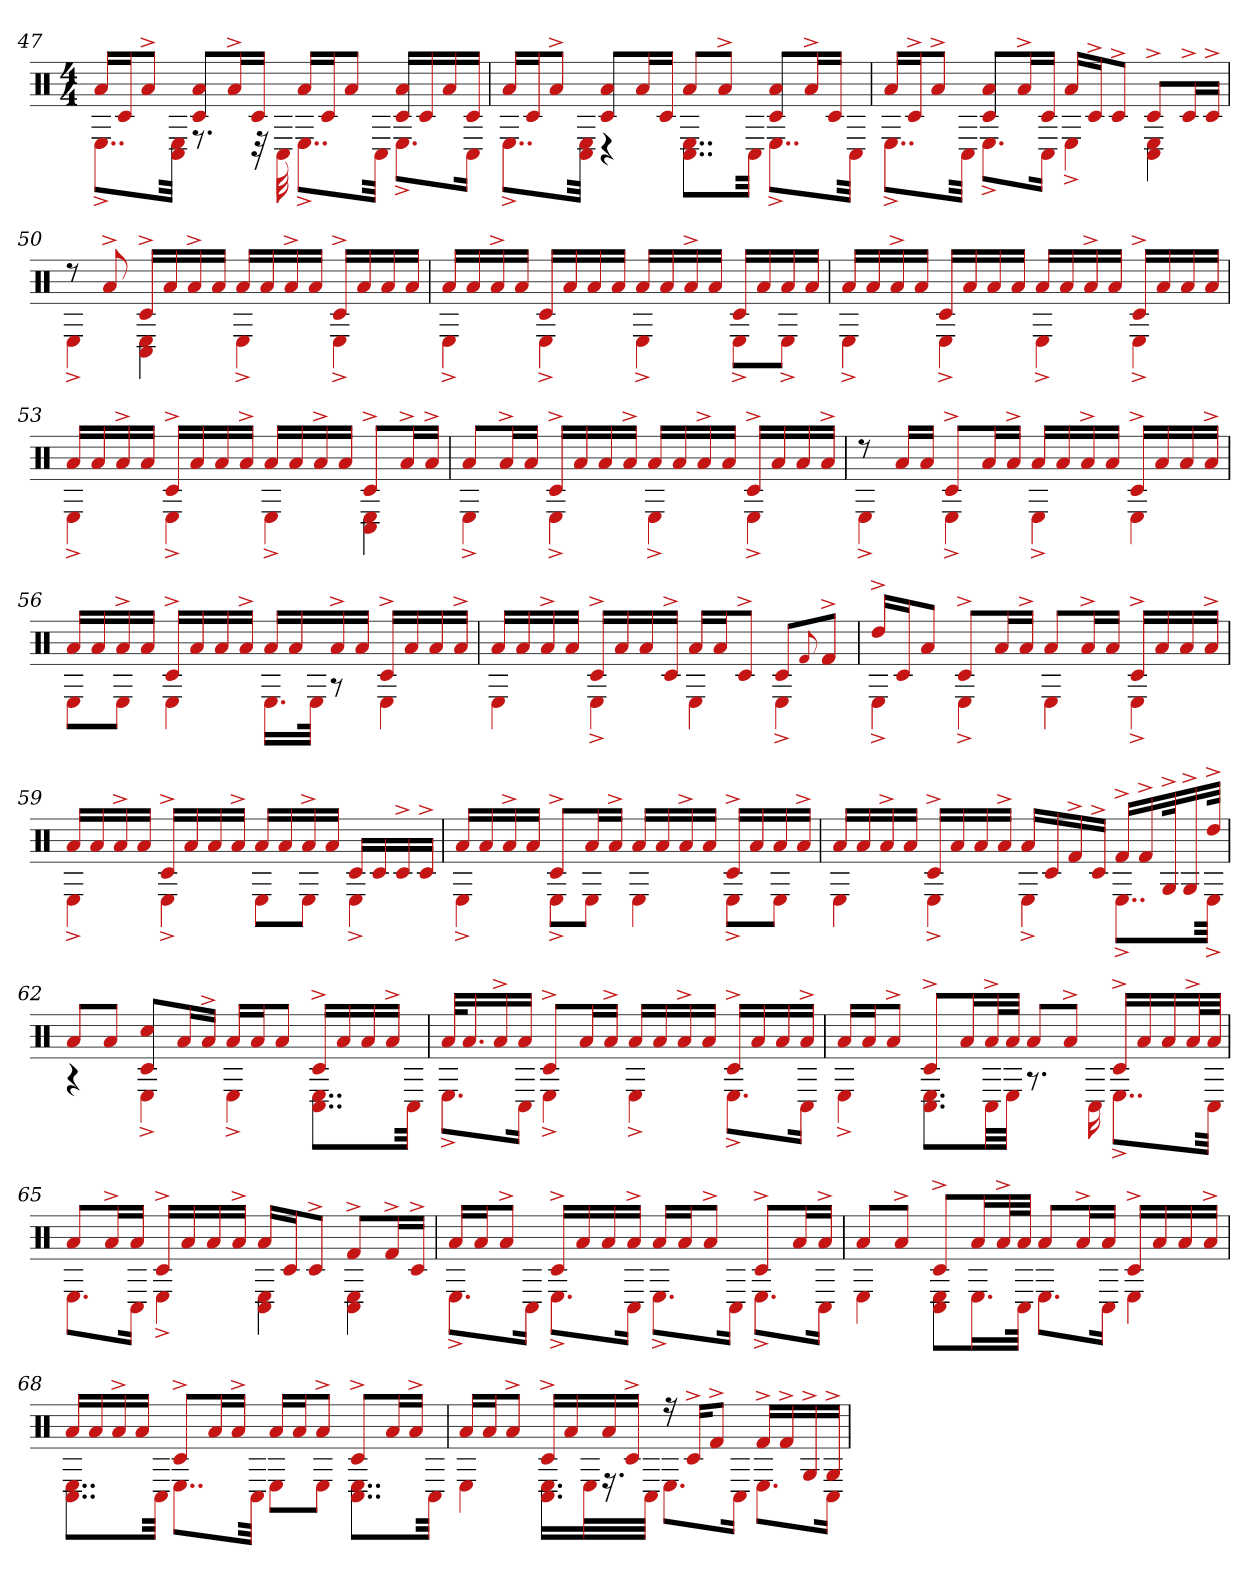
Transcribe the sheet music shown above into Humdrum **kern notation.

**kern
*part1
*staff1
*clefX
*k[]
*M4/4
=47
*^
16aLL	8..E^L
16c#J	.
8a^J	.
.	32C# 32EJkk
8a 8c#L	8.r
16a^L	.
16c#JJ	32r
.	32C#
16aLL	8..E^L
16c#J	.
8aJ	.
.	32C#Jkk
16a 16c#LL	8.E^L
16c#	.
16a	.
16c#JJ	16C#Jk
=48	=48
16aLL	8..E^L
16c#J	.
8a^J	.
.	32C# 32EJkk
8a 8c#L	4r
16aL	.
16c#JJ	.
8aL	8..C# 8..EL
8a^J	.
.	32C#Jkk
8c# 8aL	8..E^L
16a^L	.
16c#JJ	.
.	32C#Jkk
=49	=49
16aLL	8..E^L
16c#^J	.
8a^J	.
.	32C#Jkk
8c# 8aL	8.E^L
16a^L	.
16c#JJ	16C#Jk
16aLL	4E^
16c#^J	.
8c#^J	.
8c#^L	4C# 4E
16c#^L	.
16c#^JJ	.
=50	=50
8r	4E^
8a^	.
16c#^LL	4C# 4E
16a	.
16a^	.
16aJJ	.
16aLL	4E^
16a	.
16a^	.
16aJJ	.
16c#^LL	4E^
16a	.
16a	.
16aJJ	.
=51	=51
16aLL	4E^
16a	.
16a^	.
16aJJ	.
16c#LL	4E^
16a	.
16a	.
16aJJ	.
16aLL	4E^
16a	.
16a^	.
16aJJ	.
16c#LL	8E^L
16a	.
16a	8E^J
16aJJ	.
=52	=52
16aLL	4E^
16a	.
16a^	.
16aJJ	.
16c#LL	4E^
16a	.
16a	.
16aJJ	.
16aLL	4E^
16a	.
16a^	.
16aJJ	.
16c#^LL	4E^
16a	.
16a	.
16aJJ	.
=53	=53
16aLL	4E^
16a	.
16a^	.
16aJJ	.
16c#^LL	4E^
16a	.
16a	.
16a^JJ	.
16aLL	4E^
16a	.
16a^	.
16aJJ	.
8c#^L	4C# 4E
16a^L	.
16a^JJ	.
=54	=54
8aL	4E^
16a^L	.
16aJJ	.
16c#^LL	4E^
16a	.
16a	.
16a^JJ	.
16aLL	4E^
16a	.
16a^	.
16aJJ	.
16c#^LL	4E^
16a	.
16a	.
16a^JJ	.
=55	=55
8r	4E^
16aLL	.
16aJJ	.
8c#^L	4E^
16aL	.
16a^JJ	.
16aLL	4E^
16a	.
16a^	.
16aJJ	.
16c#^LL	4E
16a	.
16a	.
16a^JJ	.
=56	=56
16aLL	8EL
16a	.
16a^	8EJ
16aJJ	.
16c#^LL	4E
16a	.
16a	.
16a^JJ	.
16aLL	16.ELL
16a	.
.	32EJJk
16a^	8r
16aJJ	.
16c#^LL	4E
16a	.
16a	.
16a^JJ	.
=57	=57
16aLL	4E
16a	.
16a^	.
16aJJ	.
16c#^LL	4E^
16a	.
16a	.
16c#^JJ	.
16aLL	4E
16aJ	.
8c#^J	.
8c#L	4E^
8qqf#	.
8f#^J	.
=58	=58
16dd^LL	4E^
16c#J	.
8aJ	.
8c#^L	4E^
16aL	.
16a^JJ	.
8aL	4E
16a^L	.
16aJJ	.
16c#^LL	4E^
16a	.
16a	.
16a^JJ	.
=59	=59
16aLL	4E^
16a	.
16a^	.
16aJJ	.
16c#^LL	4E^
16a	.
16a	.
16a^JJ	.
16aLL	8EL
16a	.
16a^	8EJ
16aJJ	.
16c#LL	4E^
16c#	.
16c#^	.
16c#^JJ	.
=60	=60
16aLL	4E^
16a	.
16a^	.
16aJJ	.
8c#^L	8E^L
16aL	8EJ
16a^JJ	.
16aLL	4E
16a	.
16a^	.
16aJJ	.
16c#^LL	8E^L
16a	.
16a	8EJ
16a^JJ	.
=61	=61
16aLL	4E
16a	.
16a^	.
16aJJ	.
16c#^LL	4E^
16a	.
16a	.
16a^JJ	.
16aLL	4E^
16c#	.
16f#^	.
16c#^JJ	.
16f#^LL	8..E^L
16f#^	.
32G^k	.
16G^	.
32dd^JJk	32E^Jkk
=62	=62
8aL	4r
8aJ	.
8cc# 8c#L	4E^
16aL	.
16a^JJ	.
16aLL	4E^
16aJ	.
8aJ	.
16c#^LL	8..C# 8..EL
16a	.
16a	.
16a^JJ	.
.	32C#Jkk
=63	=63
32aKLL	8.E^L
16.a	.
16a^	.
16aJJ	16C#Jk
8c#^L	4E^
16aL	.
16a^JJ	.
16aLL	4E^
16a	.
16a^	.
16aJJ	.
16c#^LL	8.E^L
16a	.
16a	.
16a^JJ	16C#Jk
=64	=64
16aLL	4E^
16aJ	.
8a^J	.
8c#^L	8.C# 8.EL
16aL	.
32a^L	32C#LL
32aJJJ	32EJJJ
8aL	8.r
8a^J	.
.	16C#
16c#^LL	8..E^L
16a	.
16a	.
32a^L	.
32aJJJ	32C#Jkk
=65	=65
8aL	8.EL
16a^L	.
16aJJ	16C#Jk
16c#^LL	4E^
16a	.
16a	.
16a^JJ	.
16aLL	4C# 4E
16c#J	.
8c#^J	.
8f#^L	4C# 4E
16f#^L	.
16c#^JJ	.
=66	=66
16aLL	8.E^L
16aJ	.
8a^J	.
.	16C#Jk
16c#^LL	8.E^L
16a	.
16a	.
16a^JJ	16C#Jk
16aLL	8.E^L
16aJ	.
8a^J	.
.	16C#Jk
8c#^L	8.E^L
16aL	.
16a^JJ	16C#Jk
=67	=67
8aL	4E
8a^J	.
8c#^L	8C# 8EL
16aL	16.EL
32a^L	.
32aJJJ	32C#JJk
8aL	8.EL
16a^L	.
16aJJ	16C#Jk
16c#^LL	4E
16a	.
16a	.
16a^JJ	.
=68	=68
16aLL	8..C# 8..EL
16a	.
16a^	.
16aJJ	.
.	32C#Jkk
8c#^L	8..EL
16aL	.
16a^JJ	.
.	32C#Jkk
16aLL	8EL
16aJ	.
8a^J	8EJ
8c#^L	8..C# 8..EL
16aL	.
16a^JJ	.
.	32C#Jkk
=69	=69
16aLL	4E
16aJ	.
8a^J	.
16c#^LL	16.C# 16.ELL
16a	.
.	32EL
16a	16.r
16c#^JJ	.
.	32C#JJJ
16r	8.EL
16c#^KL	.
8f#^J	.
.	16C#Jk
16f#^LL	8.EL
16f#^	.
16G^	.
16G^JJ	16C#Jk
*v	*v
=
*-
